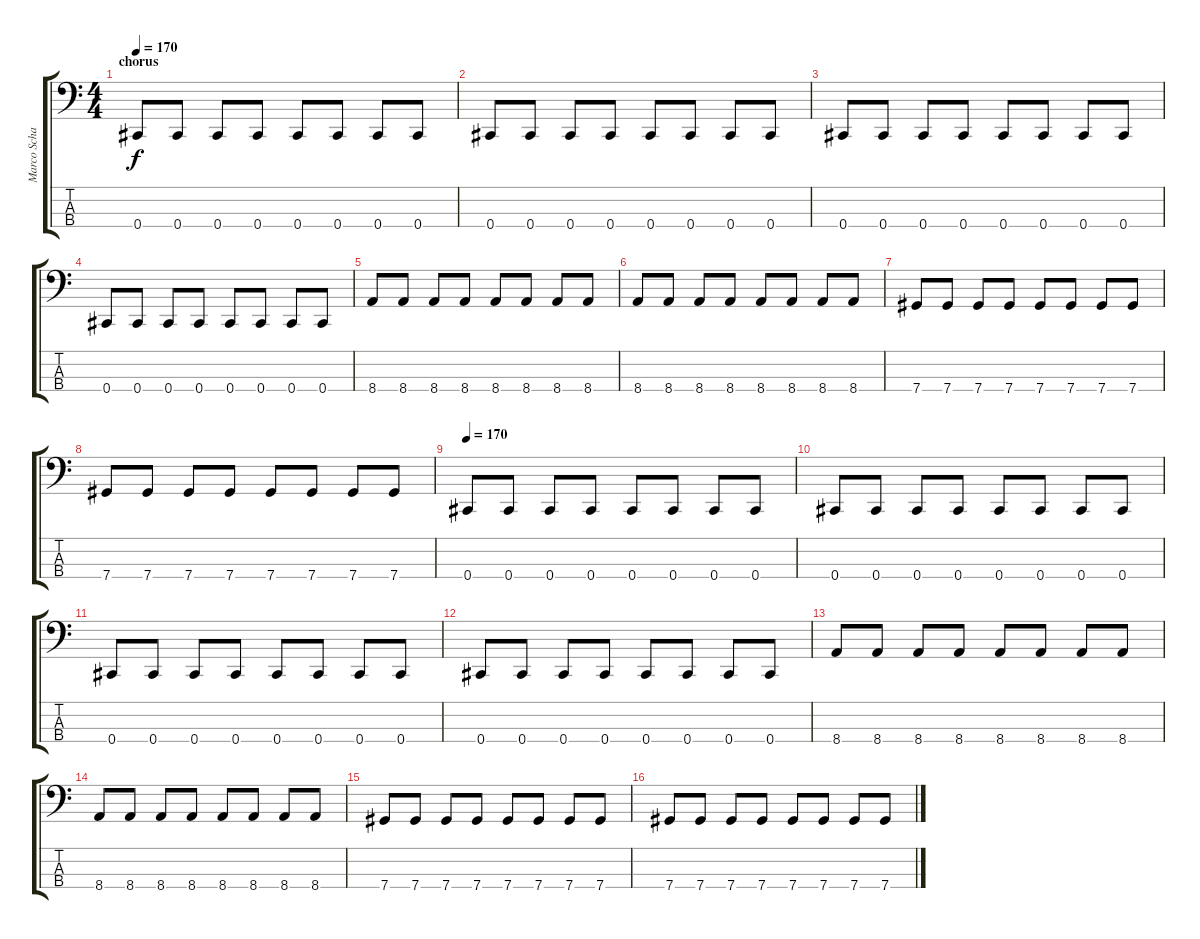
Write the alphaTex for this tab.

\track ("Marco Schaller - Bass" "Marco Scha") {instrument electricbasspick}
\staff {score tabs}
\tuning (Gb2 Db2 Ab1 Db1) {hide}
\ts (4 4)
\section ("" "chorus")
\tempo 170
\clef f4
\ks c
0.4.8{dy f} 0.4.8 0.4.8 0.4.8 0.4.8 0.4.8 0.4.8 0.4.8 |
0.4.8 0.4.8 0.4.8 0.4.8 0.4.8 0.4.8 0.4.8 0.4.8 |
0.4.8 0.4.8 0.4.8 0.4.8 0.4.8 0.4.8 0.4.8 0.4.8 |
0.4.8 0.4.8 0.4.8 0.4.8 0.4.8 0.4.8 0.4.8 0.4.8 |
8.4.8 8.4.8 8.4.8 8.4.8 8.4.8 8.4.8 8.4.8 8.4.8 |
8.4.8 8.4.8 8.4.8 8.4.8 8.4.8 8.4.8 8.4.8 8.4.8 |
7.4.8 7.4.8 7.4.8 7.4.8 7.4.8 7.4.8 7.4.8 7.4.8 |
7.4.8 7.4.8 7.4.8 7.4.8 7.4.8 7.4.8 7.4.8 7.4.8 |
\tempo 170
0.4.8 0.4.8 0.4.8 0.4.8 0.4.8 0.4.8 0.4.8 0.4.8 |
0.4.8 0.4.8 0.4.8 0.4.8 0.4.8 0.4.8 0.4.8 0.4.8 |
0.4.8 0.4.8 0.4.8 0.4.8 0.4.8 0.4.8 0.4.8 0.4.8 |
0.4.8 0.4.8 0.4.8 0.4.8 0.4.8 0.4.8 0.4.8 0.4.8 |
8.4.8 8.4.8 8.4.8 8.4.8 8.4.8 8.4.8 8.4.8 8.4.8 |
8.4.8 8.4.8 8.4.8 8.4.8 8.4.8 8.4.8 8.4.8 8.4.8 |
7.4.8 7.4.8 7.4.8 7.4.8 7.4.8 7.4.8 7.4.8 7.4.8 |
7.4.8 7.4.8 7.4.8 7.4.8 7.4.8 7.4.8 7.4.8 7.4.8
